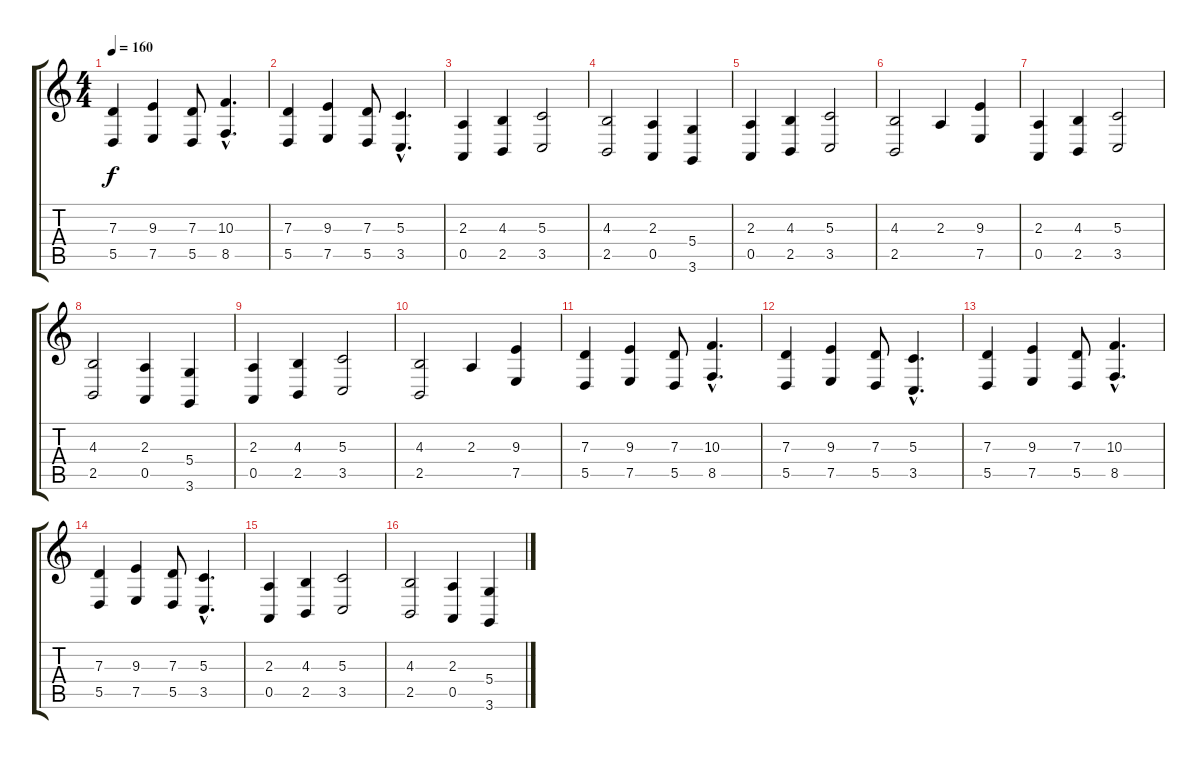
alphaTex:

\track "" {instrument synthvoice}
\staff {score tabs}
\tuning (E4 B3 G3 D3 A2 E2) {hide}
\ts (4 4)
\tempo 160
\clef g2
\ks c
(7.3 5.5).4{dy f} (9.3 7.5).4 (7.3 5.5).8 (10.3{hac} 8.5{hac}).4{d} |
(7.3 5.5).4 (9.3 7.5).4 (7.3 5.5).8 (5.3{hac} 3.5{hac}).4{d} |
(2.3 0.5).4 (4.3 2.5).4 (5.3 3.5).2 |
(4.3 2.5).2 (2.3 0.5).4 (5.4 3.6).4 |
(2.3 0.5).4 (4.3 2.5).4 (5.3 3.5).2 |
(4.3 2.5).2 2.3.4 (9.3 7.5).4 |
(2.3 0.5).4 (4.3 2.5).4 (5.3 3.5).2 |
(4.3 2.5).2 (2.3 0.5).4 (5.4 3.6).4 |
(2.3 0.5).4 (4.3 2.5).4 (5.3 3.5).2 |
(4.3 2.5).2 2.3.4 (9.3 7.5).4 |
(7.3 5.5).4 (9.3 7.5).4 (7.3 5.5).8 (10.3{hac} 8.5{hac}).4{d} |
(7.3 5.5).4 (9.3 7.5).4 (7.3 5.5).8 (5.3{hac} 3.5{hac}).4{d} |
(7.3 5.5).4 (9.3 7.5).4 (7.3 5.5).8 (10.3{hac} 8.5{hac}).4{d} |
(7.3 5.5).4 (9.3 7.5).4 (7.3 5.5).8 (5.3{hac} 3.5{hac}).4{d} |
(2.3 0.5).4 (4.3 2.5).4 (5.3 3.5).2 |
(4.3 2.5).2 (2.3 0.5).4 (5.4 3.6).4
